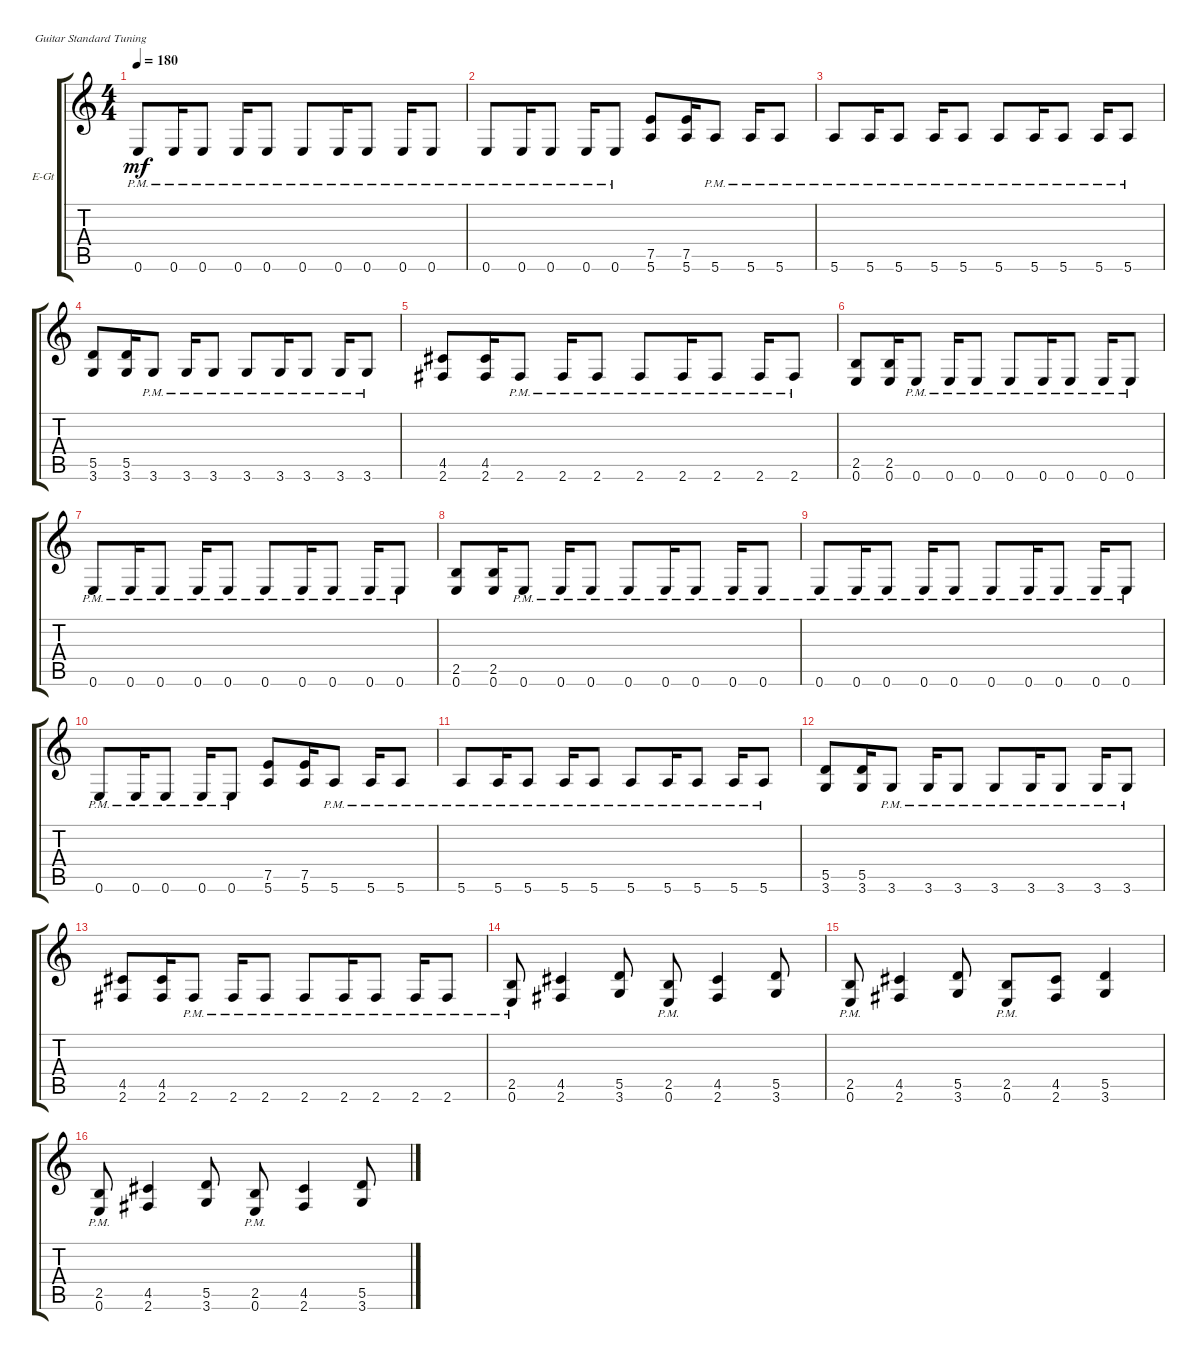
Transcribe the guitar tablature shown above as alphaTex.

\bracketExtendMode groupsimilarinstruments
\firstSystemTrackNameOrientation horizontal
\otherSystemsTrackNameOrientation horizontal
\track ("Gtr Dist 2" "E-Gt") {instrument overdrivenguitar}
\staff {score tabs}
\tuning (E4 B3 G3 D3 A2 E2)
\ts (4 4)
\tempo 180
\clef g2
\ks c
0.6{pm}.8{dy mf} 0.6{pm}.16 0.6{pm}.8 0.6{pm}.16 0.6{pm}.8 0.6{pm}.8 0.6{pm}.16 0.6{pm}.8 0.6{pm}.16 0.6{pm}.8 |
0.6{pm}.8 0.6{pm}.16 0.6{pm}.8 0.6{pm}.16 0.6{pm}.8 (7.5 5.6).8 (7.5 5.6).16 5.6{pm}.8 5.6{pm}.16 5.6{pm}.8 |
5.6{pm}.8 5.6{pm}.16 5.6{pm}.8 5.6{pm}.16 5.6{pm}.8 5.6{pm}.8 5.6{pm}.16 5.6{pm}.8 5.6{pm}.16 5.6{pm}.8 |
(5.5 3.6).8 (5.5 3.6).16 3.6{pm}.8 3.6{pm}.16 3.6{pm}.8 3.6{pm}.8 3.6{pm}.16 3.6{pm}.8 3.6{pm}.16 3.6{pm}.8 |
(4.5 2.6).8 (4.5 2.6).16 2.6{pm}.8 2.6{pm}.16 2.6{pm}.8 2.6{pm}.8 2.6{pm}.16 2.6{pm}.8 2.6{pm}.16 2.6{pm}.8 |
(2.5 0.6).8 (2.5 0.6).16 0.6{pm}.8 0.6{pm}.16 0.6{pm}.8 0.6{pm}.8 0.6{pm}.16 0.6{pm}.8 0.6{pm}.16 0.6{pm}.8 |
0.6{pm}.8 0.6{pm}.16 0.6{pm}.8 0.6{pm}.16 0.6{pm}.8 0.6{pm}.8 0.6{pm}.16 0.6{pm}.8 0.6{pm}.16 0.6{pm}.8 |
(2.5 0.6).8 (2.5 0.6).16 0.6{pm}.8 0.6{pm}.16 0.6{pm}.8 0.6{pm}.8 0.6{pm}.16 0.6{pm}.8 0.6{pm}.16 0.6{pm}.8 |
0.6{pm}.8 0.6{pm}.16 0.6{pm}.8 0.6{pm}.16 0.6{pm}.8 0.6{pm}.8 0.6{pm}.16 0.6{pm}.8 0.6{pm}.16 0.6{pm}.8 |
0.6{pm}.8 0.6{pm}.16 0.6{pm}.8 0.6{pm}.16 0.6{pm}.8 (7.5 5.6).8 (7.5 5.6).16 5.6{pm}.8 5.6{pm}.16 5.6{pm}.8 |
5.6{pm}.8 5.6{pm}.16 5.6{pm}.8 5.6{pm}.16 5.6{pm}.8 5.6{pm}.8 5.6{pm}.16 5.6{pm}.8 5.6{pm}.16 5.6{pm}.8 |
(5.5 3.6).8 (5.5 3.6).16 3.6{pm}.8 3.6{pm}.16 3.6{pm}.8 3.6{pm}.8 3.6{pm}.16 3.6{pm}.8 3.6{pm}.16 3.6{pm}.8 |
(4.5 2.6).8 (4.5 2.6).16 2.6{pm}.8 2.6{pm}.16 2.6{pm}.8 2.6{pm}.8 2.6{pm}.16 2.6{pm}.8 2.6{pm}.16 2.6{pm}.8 |
(2.5{pm} 0.6{pm}).8 (4.5 2.6).4 (5.5 3.6).8 (2.5{pm} 0.6{pm}).8 (4.5 2.6).4 (5.5 3.6).8 |
(2.5{pm} 0.6{pm}).8 (4.5 2.6).4 (5.5 3.6).8 (2.5{pm} 0.6{pm}).8 (4.5 2.6).8 (5.5 3.6).4 |
(2.5{pm} 0.6{pm}).8 (4.5 2.6).4 (5.5 3.6).8 (2.5{pm} 0.6{pm}).8 (4.5 2.6).4 (5.5 3.6).8
